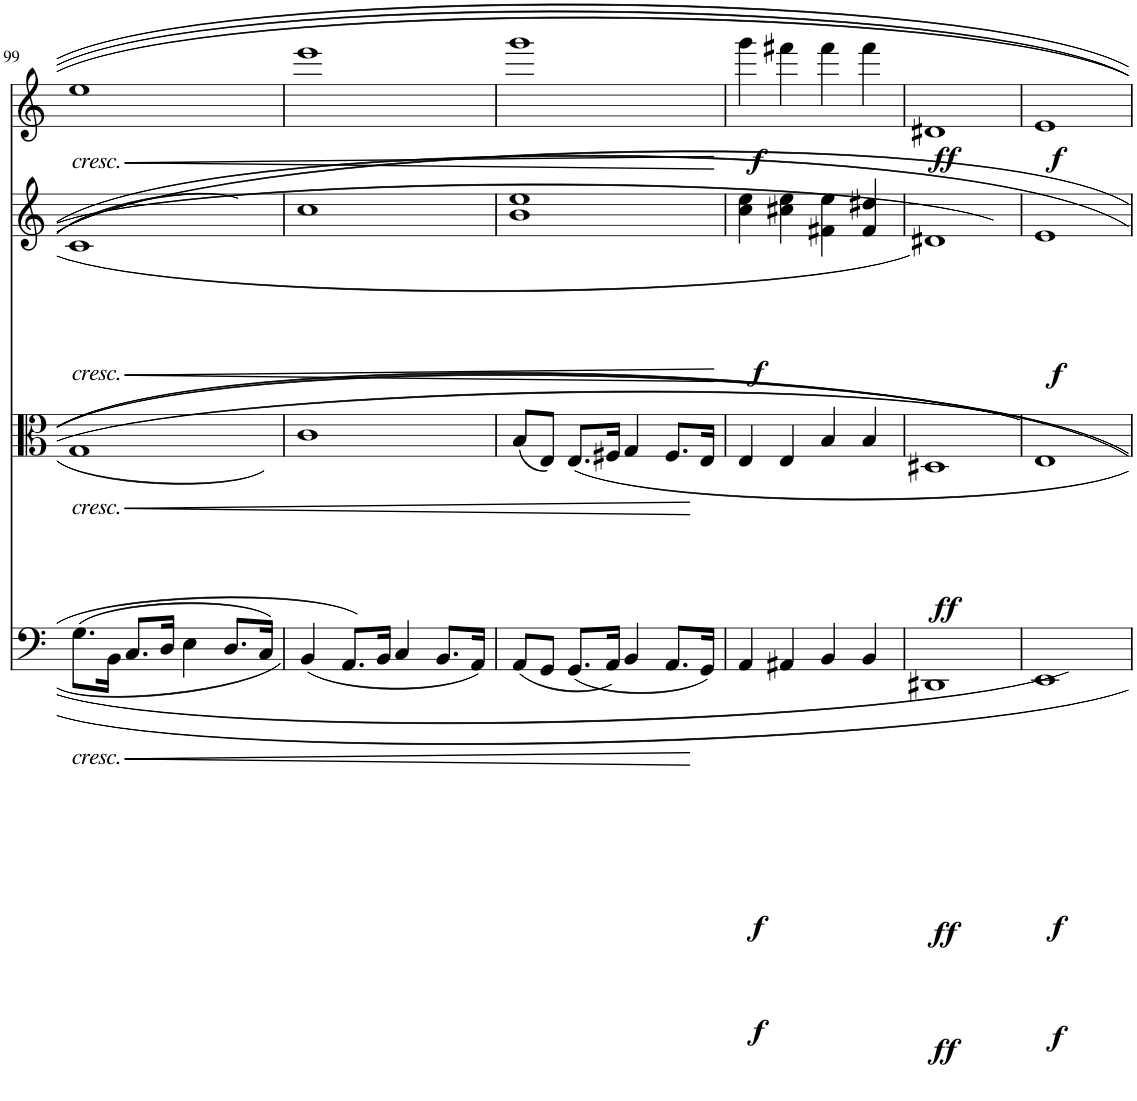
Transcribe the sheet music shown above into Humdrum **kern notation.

**kern	**dynam	**kern	**dynam	**kern	**dynam	**kern	**dynam
*part4	*part4	*part3	*part3	*part2	*part2	*part1	*part1
*staff4	*staff4	*staff3	*staff3	*staff2	*staff2	*staff1	*staff1
*I"Violoncello	*	*I"Viola	*	*I"Violin II	*	*I"Violin I	*
*I'Vc	*	*I'Vla	*	*I'Vln	*	*I'Vln	*
!!LO:PB:g=z
*clefF4	*	*clefC3	*	*clefG2	*	*clefG2	*
*k[]	*	*k[]	*	*k[]	*	*k[]	*
*M4/4	*	*M4/4	*	*M4/4	*	*M4/4	*
=99	=99	=99	=99	=99	=99	=99	=99
!	!	!	!	!	!	!LO:TX:b:i:t=cresc.	!
!	!	!	!	!LO:TX:b:i:t=cresc.	!	!	!
!	!	!LO:TX:b:i:t=cresc.	!	!	!	!	!
!LO:TX:b:i:t=cresc.	!	!	!	!	!	!	!
!	!LO:HP:b	!	!LO:HP:b	!	!LO:HP:b	!	!LO:HP:b
(8.G\L	<	1G	<	1c	<	1ee	<
16BB\Jk	.	.	.	.	.	.	.
8.C/L	.	.	.	.	.	.	.
16D/Jk	.	.	.	.	.	.	.
4E\	.	.	.	.	.	.	.
8.D/L	.	.	.	.	.	.	.
16C/Jk)	.	.	.	.	.	.	.
=100	=100	=100	=100	=100	=100	=100	=100
(4BB/	.	1c	.	1cc	.	1eee	.
8.AA/L	.	.	.	.	.	.	.
16BB/Jk	.	.	.	.	.	.	.
4C/	.	.	.	.	.	.	.
8.BB/L	.	.	.	.	.	.	.
16AA/Jk)	.	.	.	.	.	.	.
=101	=101	=101	=101	=101	=101	=101	=101
8AA/L	.	(8B/L	.	1b 1ee	.	1ggg	.
8GG/J	.	8E/J)	.	.	.	.	.
(8.GG/L	.	8.E/L	.	.	.	.	.
16AA/Jk	.	16F#X/Jk	.	.	.	.	.
4BB/	.	4G/	.	.	.	.	.
8.AA/L	.	8.F#/L	.	.	.	.	.
16GG/Jk)	[	16E/Jk	[	.	.	.	.
.	.	.	.	.	[	.	[
=102	=102	=102	=102	=102	=102	=102	=102
!	!LO:DY:b	!	!	!	!	!	!
!	!LO:DY:n=1:b	!	!	!	!LO:DY:b	!	!LO:DY:b
4AA/	f f	4E/	.	4cc\ 4ee\	f	4ggg\	f
4AA#X/	.	4E/	.	4cc#X\ 4ee\	.	4fff#X\	.
4BB/	.	4B/	.	4f#X\ 4ee\	.	4fff#\	.
4BB/	.	4B/	.	4f#/ 4dd#X/	.	4fff#\	.
=103	=103	=103	=103	=103	=103	=103	=103
!	!LO:DY:b	!	!	!	!	!	!
!	!LO:DY:n=1:b	!	!LO:DY:b	!	!	!	!LO:DY:b
1DD#X	ff ff	1D#X	ff	1d#X	.	1d#X	ff
=104	=104	=104	=104	=104	=104	=104	=104
!	!LO:DY:b	!	!	!	!	!	!
!	!LO:DY:n=1:b	!	!	!	!LO:DY:b	!	!LO:DY:b
1EE	f f	1E	.	1e	f	1e	f
=	=	=	=	=	=	=	=
*-	*-	*-	*-	*-	*-	*-	*-
